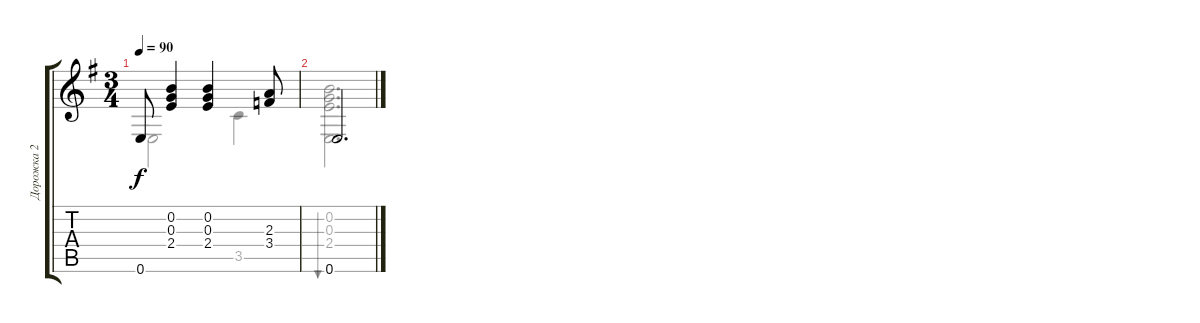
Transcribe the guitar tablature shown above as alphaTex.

\track ("Дорожка 2" "Дорожка 2") {instrument acousticguitarnylon}
\staff {score tabs}
\tuning (E4 B3 G3 D3 A2 E2) {hide}
\voice
\ts (3 4)
\tempo 90
\clef g2
\ks eminor
0.6.8{dy f} (0.2 0.3 2.4).4 (0.2 0.3 2.4).4 (2.3 3.4).8 |
0.6.2{d}
\voice
\clef g2
\ottava regular
\simile none
\ks eminor
0.6.2{dy f} 3.5.4 |
(0.2 0.3 2.4 0.6).2{d bu 240}
